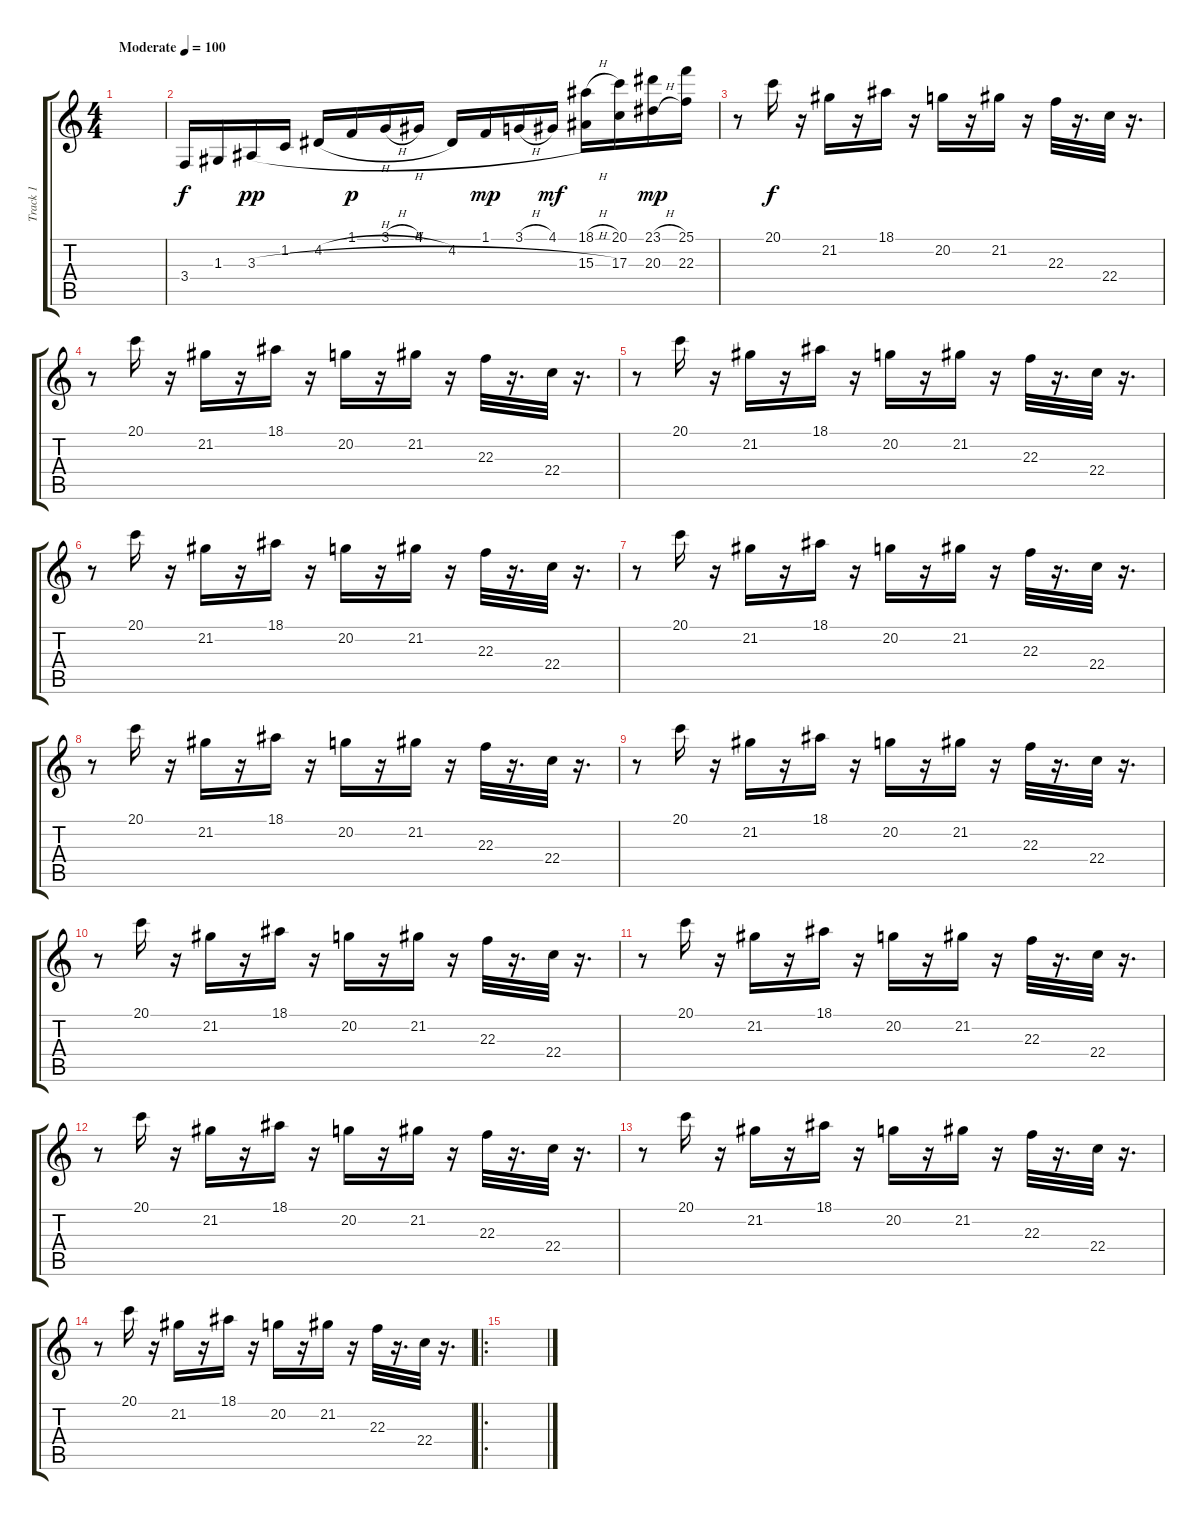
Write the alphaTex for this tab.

\track ("Track 1" "Track 1") {instrument lead2sawtooth}
\staff {score tabs}
\tuning (E4 B3 G3 D3 A2 E2) {hide}
\ts (4 4)
\tempo (100 "Moderate")
\clef g2
\ks c
|
3.4.16 1.3.16 3.3{h}.16{dy pp} 1.2.16 4.2{h}.16 1.1.16{dy p} 3.1{h}.16 4.1.16 4.2.16 1.1.16{dy mp} 3.1{h}.16 4.1.16{dy mf} (18.1{h} 15.3{h}).16 (20.1 17.3).16 (23.1{h} 20.3{h}).16{dy mp} (25.1 22.3).16 |
r.8 20.1.16{dy f} r.16 21.2.16 r.16 18.1.16 r.16 20.2.16 r.16 21.2.16 r.16 22.3.32 r.16{d} 22.4.32 r.16{d} |
r.8 20.1.16 r.16 21.2.16 r.16 18.1.16 r.16 20.2.16 r.16 21.2.16 r.16 22.3.32 r.16{d} 22.4.32 r.16{d} |
r.8 20.1.16 r.16 21.2.16 r.16 18.1.16 r.16 20.2.16 r.16 21.2.16 r.16 22.3.32 r.16{d} 22.4.32 r.16{d} |
r.8 20.1.16 r.16 21.2.16 r.16 18.1.16 r.16 20.2.16 r.16 21.2.16 r.16 22.3.32 r.16{d} 22.4.32 r.16{d} |
r.8 20.1.16 r.16 21.2.16 r.16 18.1.16 r.16 20.2.16 r.16 21.2.16 r.16 22.3.32 r.16{d} 22.4.32 r.16{d} |
r.8 20.1.16 r.16 21.2.16 r.16 18.1.16 r.16 20.2.16 r.16 21.2.16 r.16 22.3.32 r.16{d} 22.4.32 r.16{d} |
r.8 20.1.16 r.16 21.2.16 r.16 18.1.16 r.16 20.2.16 r.16 21.2.16 r.16 22.3.32 r.16{d} 22.4.32 r.16{d} |
r.8 20.1.16 r.16 21.2.16 r.16 18.1.16 r.16 20.2.16 r.16 21.2.16 r.16 22.3.32 r.16{d} 22.4.32 r.16{d} |
r.8 20.1.16 r.16 21.2.16 r.16 18.1.16 r.16 20.2.16 r.16 21.2.16 r.16 22.3.32 r.16{d} 22.4.32 r.16{d} |
r.8 20.1.16 r.16 21.2.16 r.16 18.1.16 r.16 20.2.16 r.16 21.2.16 r.16 22.3.32 r.16{d} 22.4.32 r.16{d} |
r.8 20.1.16 r.16 21.2.16 r.16 18.1.16 r.16 20.2.16 r.16 21.2.16 r.16 22.3.32 r.16{d} 22.4.32 r.16{d} |
r.8 20.1.16 r.16 21.2.16 r.16 18.1.16 r.16 20.2.16 r.16 21.2.16 r.16 22.3.32 r.16{d} 22.4.32 r.16{d} |
\ro
